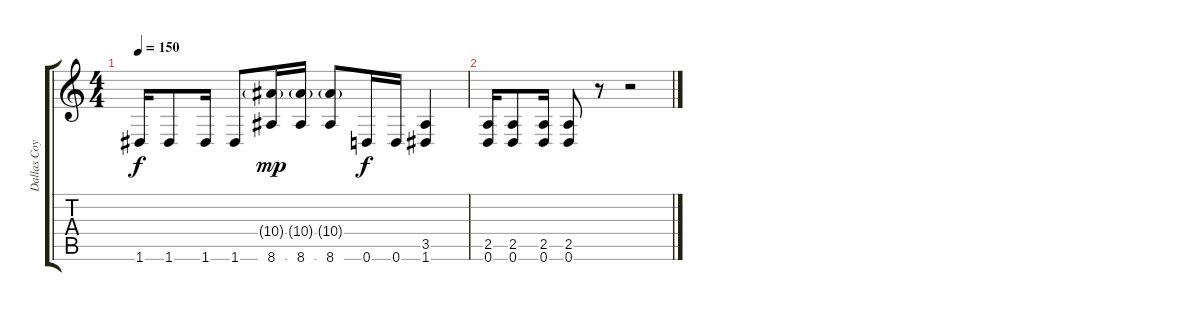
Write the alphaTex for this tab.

\track ("Dallas Coyle" "Dallas Coy") {instrument distortionguitar}
\staff {score tabs}
\tuning (D4 A3 F3 C3 G2 D2) {hide}
\ts (4 4)
\tempo 150
\clef g2
\ks c
1.6.16{dy f} 1.6.8 1.6.16 1.6.8 (10.4{g} 8.6).16{dy mp} (10.4{g} 8.6).16 (10.4{g} 8.6).8 0.6.16{dy f} 0.6.16 (3.5 1.6).4 |
(2.5 0.6).16 (2.5 0.6).8 (2.5 0.6).16 (2.5 0.6).8 r.8 r.2
